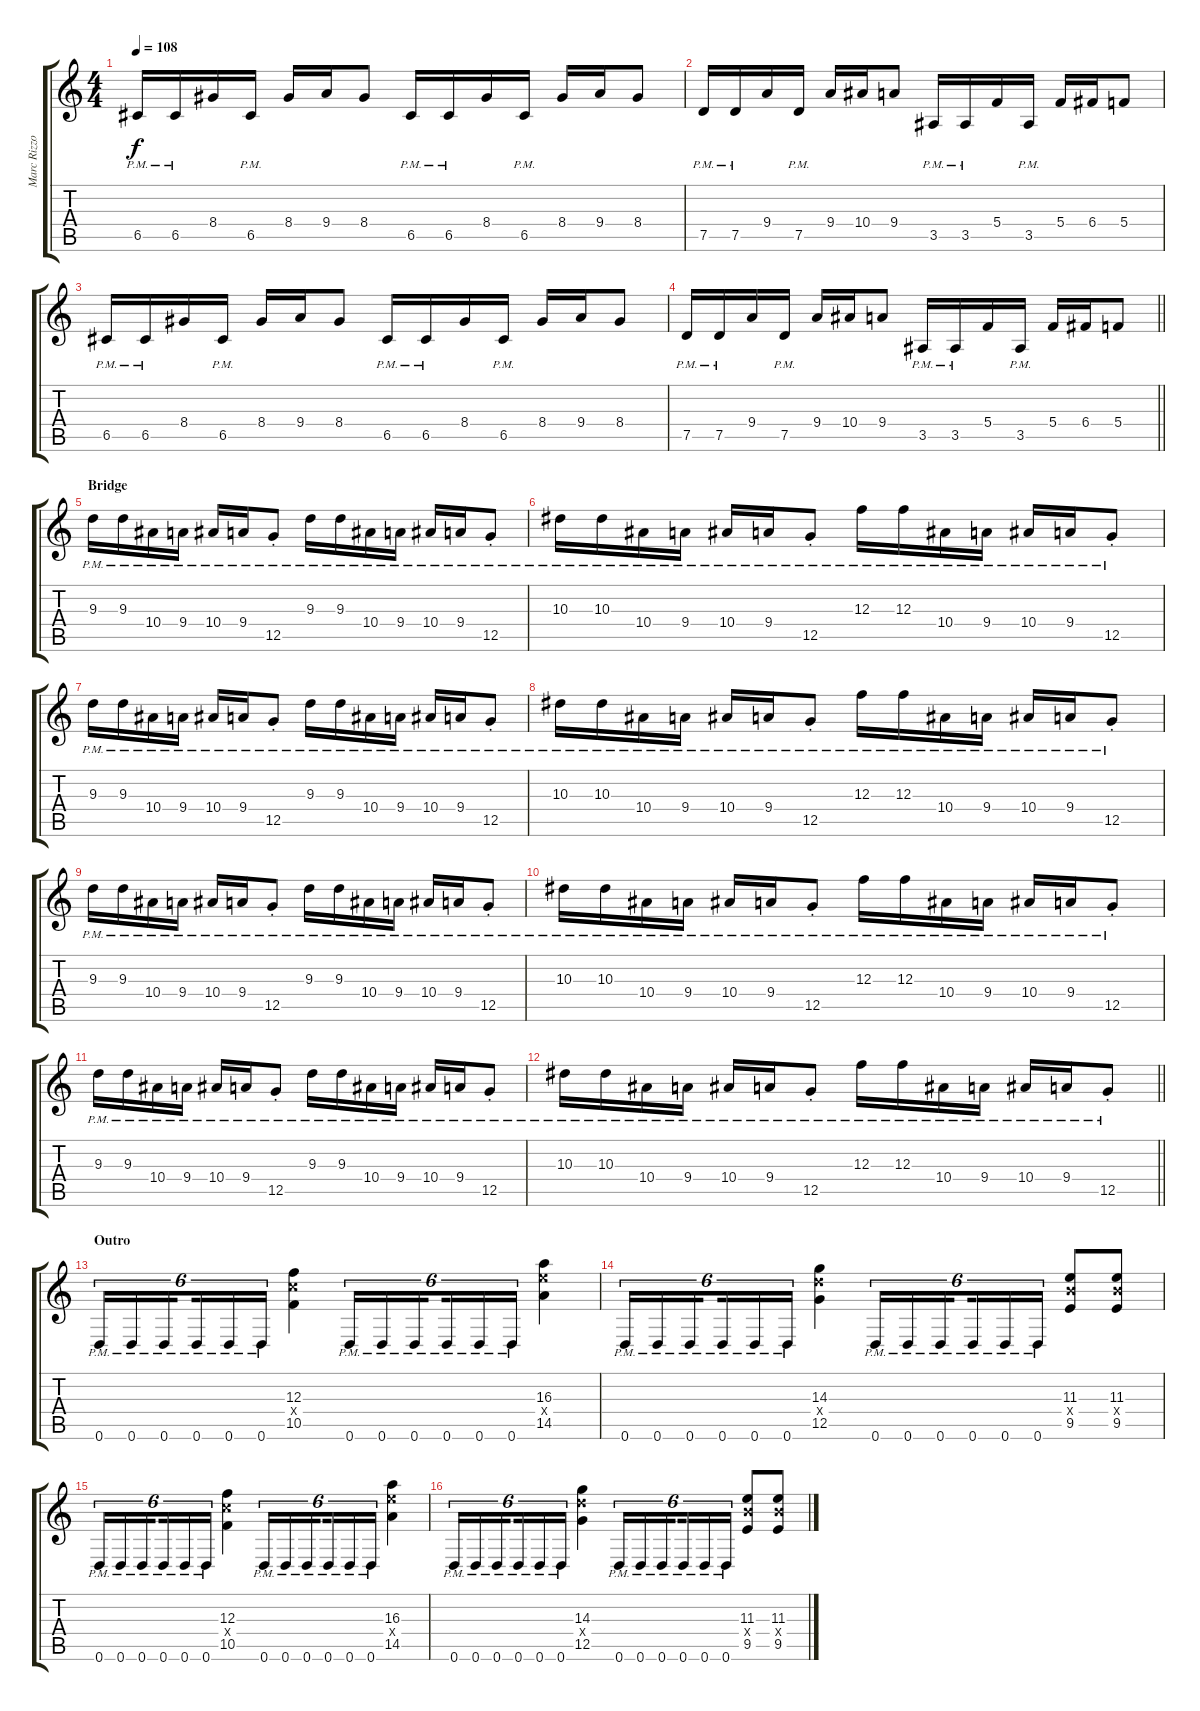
\track ("Marc Rizzo (Rhythm)" "Marc Rizzo") {instrument distortionguitar}
\staff {score tabs}
\tuning (D4 A3 F3 C3 G2 D2) {hide}
\ts (4 4)
\tempo 108
\clef g2
\ks c
6.5{pm}.16{dy f} 6.5{pm}.16 8.4.16 6.5{pm}.16 8.4.16 9.4.16 8.4.8 6.5{pm}.16 6.5{pm}.16 8.4.16 6.5{pm}.16 8.4.16 9.4.16 8.4.8 |
7.5{pm}.16 7.5{pm}.16 9.4.16 7.5{pm}.16 9.4.16 10.4.16 9.4.8 3.5{pm}.16 3.5{pm}.16 5.4.16 3.5{pm}.16 5.4.16 6.4.16 5.4.8 |
6.5{pm}.16 6.5{pm}.16 8.4.16 6.5{pm}.16 8.4.16 9.4.16 8.4.8 6.5{pm}.16 6.5{pm}.16 8.4.16 6.5{pm}.16 8.4.16 9.4.16 8.4.8 |
\barLineRight lightlight
7.5{pm}.16 7.5{pm}.16 9.4.16 7.5{pm}.16 9.4.16 10.4.16 9.4.8 3.5{pm}.16 3.5{pm}.16 5.4.16 3.5{pm}.16 5.4.16 6.4.16 5.4.8 |
\section ("" "Bridge")
9.3{pm}.16 9.3{pm}.16 10.4{pm}.16 9.4{pm}.16 10.4{pm}.16 9.4{pm}.16 12.5{pm st}.8 9.3{pm}.16 9.3{pm}.16 10.4{pm}.16 9.4{pm}.16 10.4{pm}.16 9.4{pm}.16 12.5{pm st}.8 |
10.3{pm}.16 10.3{pm}.16 10.4{pm}.16 9.4{pm}.16 10.4{pm}.16 9.4{pm}.16 12.5{pm st}.8 12.3{pm}.16 12.3{pm}.16 10.4{pm}.16 9.4{pm}.16 10.4{pm}.16 9.4{pm}.16 12.5{pm st}.8 |
9.3{pm}.16 9.3{pm}.16 10.4{pm}.16 9.4{pm}.16 10.4{pm}.16 9.4{pm}.16 12.5{pm st}.8 9.3{pm}.16 9.3{pm}.16 10.4{pm}.16 9.4{pm}.16 10.4{pm}.16 9.4{pm}.16 12.5{pm st}.8 |
10.3{pm}.16 10.3{pm}.16 10.4{pm}.16 9.4{pm}.16 10.4{pm}.16 9.4{pm}.16 12.5{pm st}.8 12.3{pm}.16 12.3{pm}.16 10.4{pm}.16 9.4{pm}.16 10.4{pm}.16 9.4{pm}.16 12.5{pm st}.8 |
9.3{pm}.16 9.3{pm}.16 10.4{pm}.16 9.4{pm}.16 10.4{pm}.16 9.4{pm}.16 12.5{pm st}.8 9.3{pm}.16 9.3{pm}.16 10.4{pm}.16 9.4{pm}.16 10.4{pm}.16 9.4{pm}.16 12.5{pm st}.8 |
10.3{pm}.16 10.3{pm}.16 10.4{pm}.16 9.4{pm}.16 10.4{pm}.16 9.4{pm}.16 12.5{pm st}.8 12.3{pm}.16 12.3{pm}.16 10.4{pm}.16 9.4{pm}.16 10.4{pm}.16 9.4{pm}.16 12.5{pm st}.8 |
9.3{pm}.16 9.3{pm}.16 10.4{pm}.16 9.4{pm}.16 10.4{pm}.16 9.4{pm}.16 12.5{pm st}.8 9.3{pm}.16 9.3{pm}.16 10.4{pm}.16 9.4{pm}.16 10.4{pm}.16 9.4{pm}.16 12.5{pm st}.8 |
\barLineRight lightlight
10.3{pm}.16 10.3{pm}.16 10.4{pm}.16 9.4{pm}.16 10.4{pm}.16 9.4{pm}.16 12.5{pm st}.8 12.3{pm}.16 12.3{pm}.16 10.4{pm}.16 9.4{pm}.16 10.4{pm}.16 9.4{pm}.16 12.5{pm st}.8 |
\section ("" "Outro")
0.6{pm}.16{tu (6 4)} 0.6{pm}.16{tu (6 4)} 0.6{pm}.16{tu (6 4) beam splitsecondary} 0.6{pm}.16{tu (6 4)} 0.6{pm}.16{tu (6 4)} 0.6{pm}.16{tu (6 4)} (12.3 12.4{x} 10.5).4 0.6{pm}.16{tu (6 4)} 0.6{pm}.16{tu (6 4)} 0.6{pm}.16{tu (6 4) beam splitsecondary} 0.6{pm}.16{tu (6 4)} 0.6{pm}.16{tu (6 4)} 0.6{pm}.16{tu (6 4)} (16.3 16.4{x} 14.5).4 |
0.6{pm}.16{tu (6 4)} 0.6{pm}.16{tu (6 4)} 0.6{pm}.16{tu (6 4) beam splitsecondary} 0.6{pm}.16{tu (6 4)} 0.6{pm}.16{tu (6 4)} 0.6{pm}.16{tu (6 4)} (14.3 14.4{x} 12.5).4 0.6{pm}.16{tu (6 4)} 0.6{pm}.16{tu (6 4)} 0.6{pm}.16{tu (6 4) beam splitsecondary} 0.6{pm}.16{tu (6 4)} 0.6{pm}.16{tu (6 4)} 0.6{pm}.16{tu (6 4)} (11.3 11.4{x} 9.5).8 (11.3 11.4{x} 9.5).8 |
0.6{pm}.16{tu (6 4)} 0.6{pm}.16{tu (6 4)} 0.6{pm}.16{tu (6 4) beam splitsecondary} 0.6{pm}.16{tu (6 4)} 0.6{pm}.16{tu (6 4)} 0.6{pm}.16{tu (6 4)} (12.3 12.4{x} 10.5).4 0.6{pm}.16{tu (6 4)} 0.6{pm}.16{tu (6 4)} 0.6{pm}.16{tu (6 4) beam splitsecondary} 0.6{pm}.16{tu (6 4)} 0.6{pm}.16{tu (6 4)} 0.6{pm}.16{tu (6 4)} (16.3 16.4{x} 14.5).4 |
0.6{pm}.16{tu (6 4)} 0.6{pm}.16{tu (6 4)} 0.6{pm}.16{tu (6 4) beam splitsecondary} 0.6{pm}.16{tu (6 4)} 0.6{pm}.16{tu (6 4)} 0.6{pm}.16{tu (6 4)} (14.3 14.4{x} 12.5).4 0.6{pm}.16{tu (6 4)} 0.6{pm}.16{tu (6 4)} 0.6{pm}.16{tu (6 4) beam splitsecondary} 0.6{pm}.16{tu (6 4)} 0.6{pm}.16{tu (6 4)} 0.6{pm}.16{tu (6 4)} (11.3 11.4{x} 9.5).8 (11.3 11.4{x} 9.5).8
